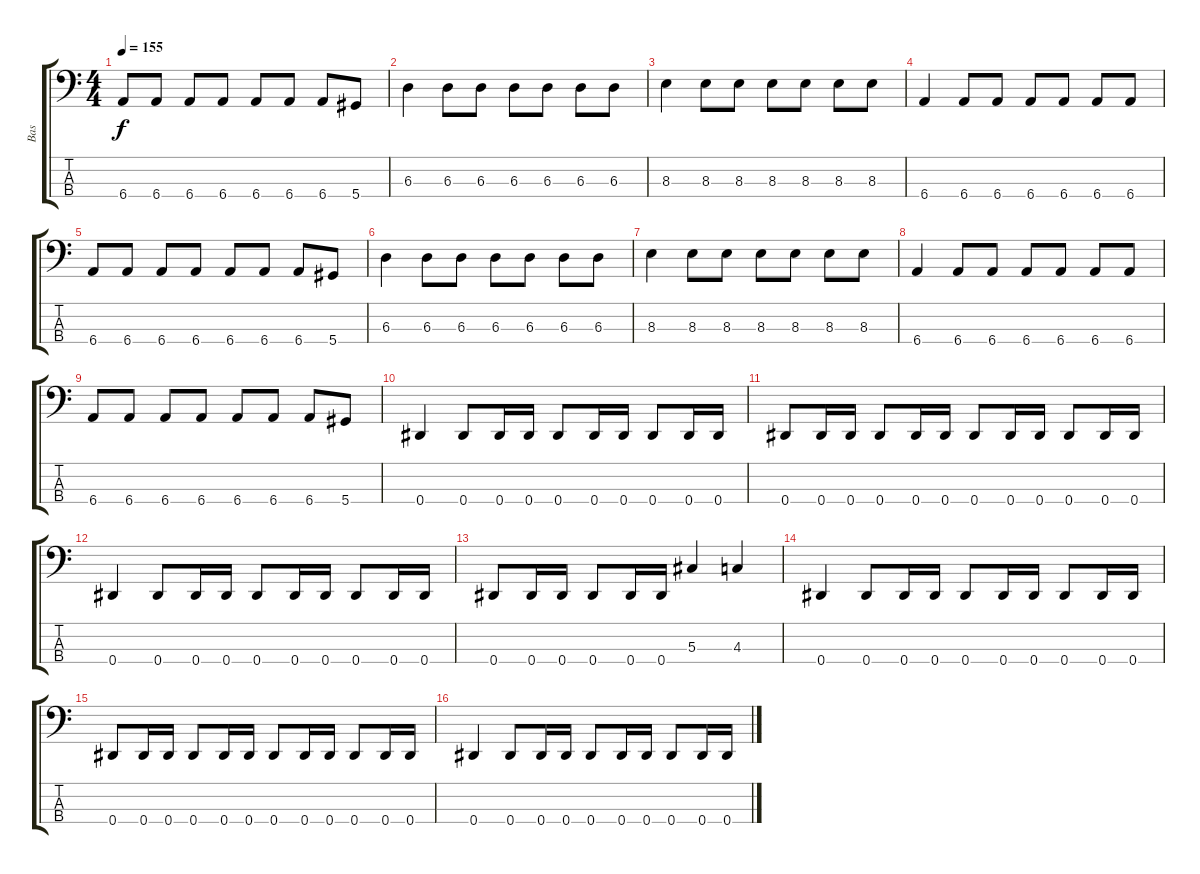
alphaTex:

\track ("Bas" "Bas") {instrument electricbasspick}
\staff {score tabs}
\tuning (Gb2 Db2 Ab1 Eb1) {hide}
\ts (4 4)
\tempo 155
\clef f4
\ks c
6.4.8{dy f} 6.4.8 6.4.8 6.4.8 6.4.8 6.4.8 6.4.8 5.4.8 |
6.3.4 6.3.8 6.3.8 6.3.8 6.3.8 6.3.8 6.3.8 |
8.3.4 8.3.8 8.3.8 8.3.8 8.3.8 8.3.8 8.3.8 |
6.4.4 6.4.8 6.4.8 6.4.8 6.4.8 6.4.8 6.4.8 |
6.4.8 6.4.8 6.4.8 6.4.8 6.4.8 6.4.8 6.4.8 5.4.8 |
6.3.4 6.3.8 6.3.8 6.3.8 6.3.8 6.3.8 6.3.8 |
8.3.4 8.3.8 8.3.8 8.3.8 8.3.8 8.3.8 8.3.8 |
6.4.4 6.4.8 6.4.8 6.4.8 6.4.8 6.4.8 6.4.8 |
6.4.8 6.4.8 6.4.8 6.4.8 6.4.8 6.4.8 6.4.8 5.4.8 |
0.4.4 0.4.8 0.4.16 0.4.16 0.4.8 0.4.16 0.4.16 0.4.8 0.4.16 0.4.16 |
0.4.8 0.4.16 0.4.16 0.4.8 0.4.16 0.4.16 0.4.8 0.4.16 0.4.16 0.4.8 0.4.16 0.4.16 |
0.4.4 0.4.8 0.4.16 0.4.16 0.4.8 0.4.16 0.4.16 0.4.8 0.4.16 0.4.16 |
0.4.8 0.4.16 0.4.16 0.4.8 0.4.16 0.4.16 5.3.4 4.3.4 |
0.4.4 0.4.8 0.4.16 0.4.16 0.4.8 0.4.16 0.4.16 0.4.8 0.4.16 0.4.16 |
0.4.8 0.4.16 0.4.16 0.4.8 0.4.16 0.4.16 0.4.8 0.4.16 0.4.16 0.4.8 0.4.16 0.4.16 |
0.4.4 0.4.8 0.4.16 0.4.16 0.4.8 0.4.16 0.4.16 0.4.8 0.4.16 0.4.16
